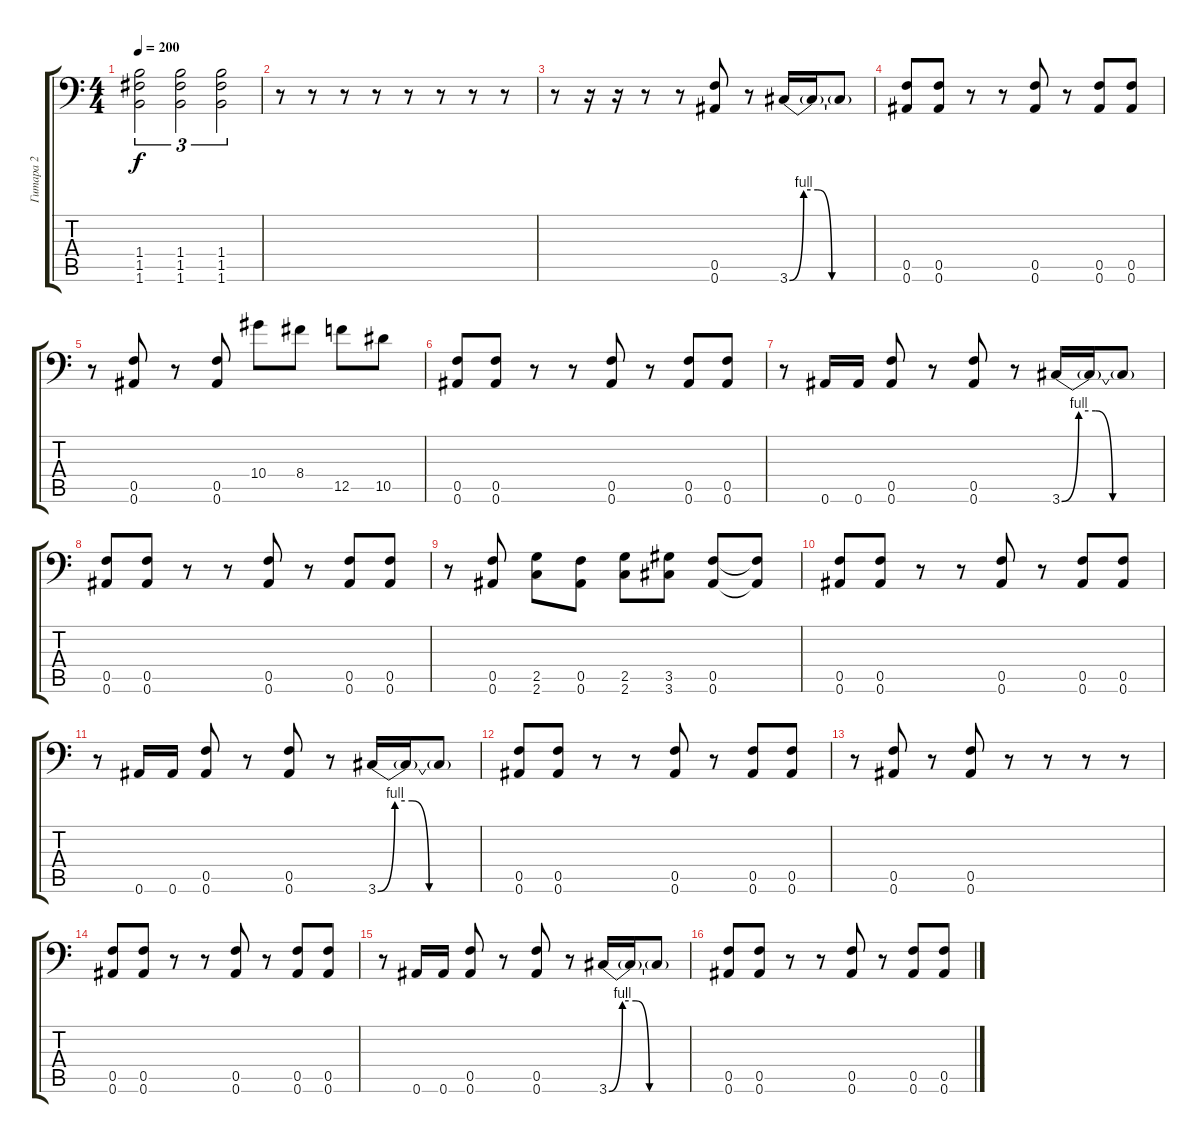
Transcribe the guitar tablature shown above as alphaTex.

\track ("Гитара 2" "Гитара 2") {instrument distortionguitar}
\staff {score tabs}
\tuning (C4 G3 Eb3 Bb2 F2 Bb1) {hide}
\ts (4 4)
\tempo 200
\clef f4
\ks c
(1.4 1.5 1.6).2{tu (3 2) dy f} (1.4 1.5 1.6).2{tu (3 2)} (1.4 1.5 1.6).2{tu (3 2)} |
r.8 r.8 r.8 r.8 r.8 r.8 r.8 r.8 |
r.8 r.16 r.16 r.8 r.8 (0.5 0.6).8 r.8 3.6{be (custom 0 0 10 4 20 4 30 0 60 0)}.16 3.6{t}.16 3.6{t}.8 |
(0.5 0.6).8 (0.5 0.6).8 r.8 r.8 (0.5 0.6).8 r.8 (0.5 0.6).8 (0.5 0.6).8 |
r.8 (0.5 0.6).8 r.8 (0.5 0.6).8 10.4.8 8.4.8 12.5.8 10.5.8 |
(0.5 0.6).8 (0.5 0.6).8 r.8 r.8 (0.5 0.6).8 r.8 (0.5 0.6).8 (0.5 0.6).8 |
r.8 0.6.16 0.6.16 (0.5 0.6).8 r.8 (0.5 0.6).8 r.8 3.6{be (custom 0 0 10 4 20 4 30 0 60 0)}.16 3.6{t}.16 3.6{t}.8 |
(0.5 0.6).8 (0.5 0.6).8 r.8 r.8 (0.5 0.6).8 r.8 (0.5 0.6).8 (0.5 0.6).8 |
r.8 (0.5 0.6).8 (2.5 2.6).8 (0.5 0.6).8 (2.5 2.6).8 (3.5 3.6).8 (0.5 0.6).8 (0.5{t} 0.6{t}).8 |
(0.5 0.6).8 (0.5 0.6).8 r.8 r.8 (0.5 0.6).8 r.8 (0.5 0.6).8 (0.5 0.6).8 |
r.8 0.6.16 0.6.16 (0.5 0.6).8 r.8 (0.5 0.6).8 r.8 3.6{be (custom 0 0 10 4 20 4 30 0 60 0)}.16 3.6{t}.16 3.6{t}.8 |
(0.5 0.6).8 (0.5 0.6).8 r.8 r.8 (0.5 0.6).8 r.8 (0.5 0.6).8 (0.5 0.6).8 |
r.8 (0.5 0.6).8 r.8 (0.5 0.6).8 r.8 r.8 r.8 r.8 |
(0.5 0.6).8 (0.5 0.6).8 r.8 r.8 (0.5 0.6).8 r.8 (0.5 0.6).8 (0.5 0.6).8 |
r.8 0.6.16 0.6.16 (0.5 0.6).8 r.8 (0.5 0.6).8 r.8 3.6{be (custom 0 0 10 4 20 4 30 0 60 0)}.16 3.6{t}.16 3.6{t}.8 |
(0.5 0.6).8 (0.5 0.6).8 r.8 r.8 (0.5 0.6).8 r.8 (0.5 0.6).8 (0.5 0.6).8
